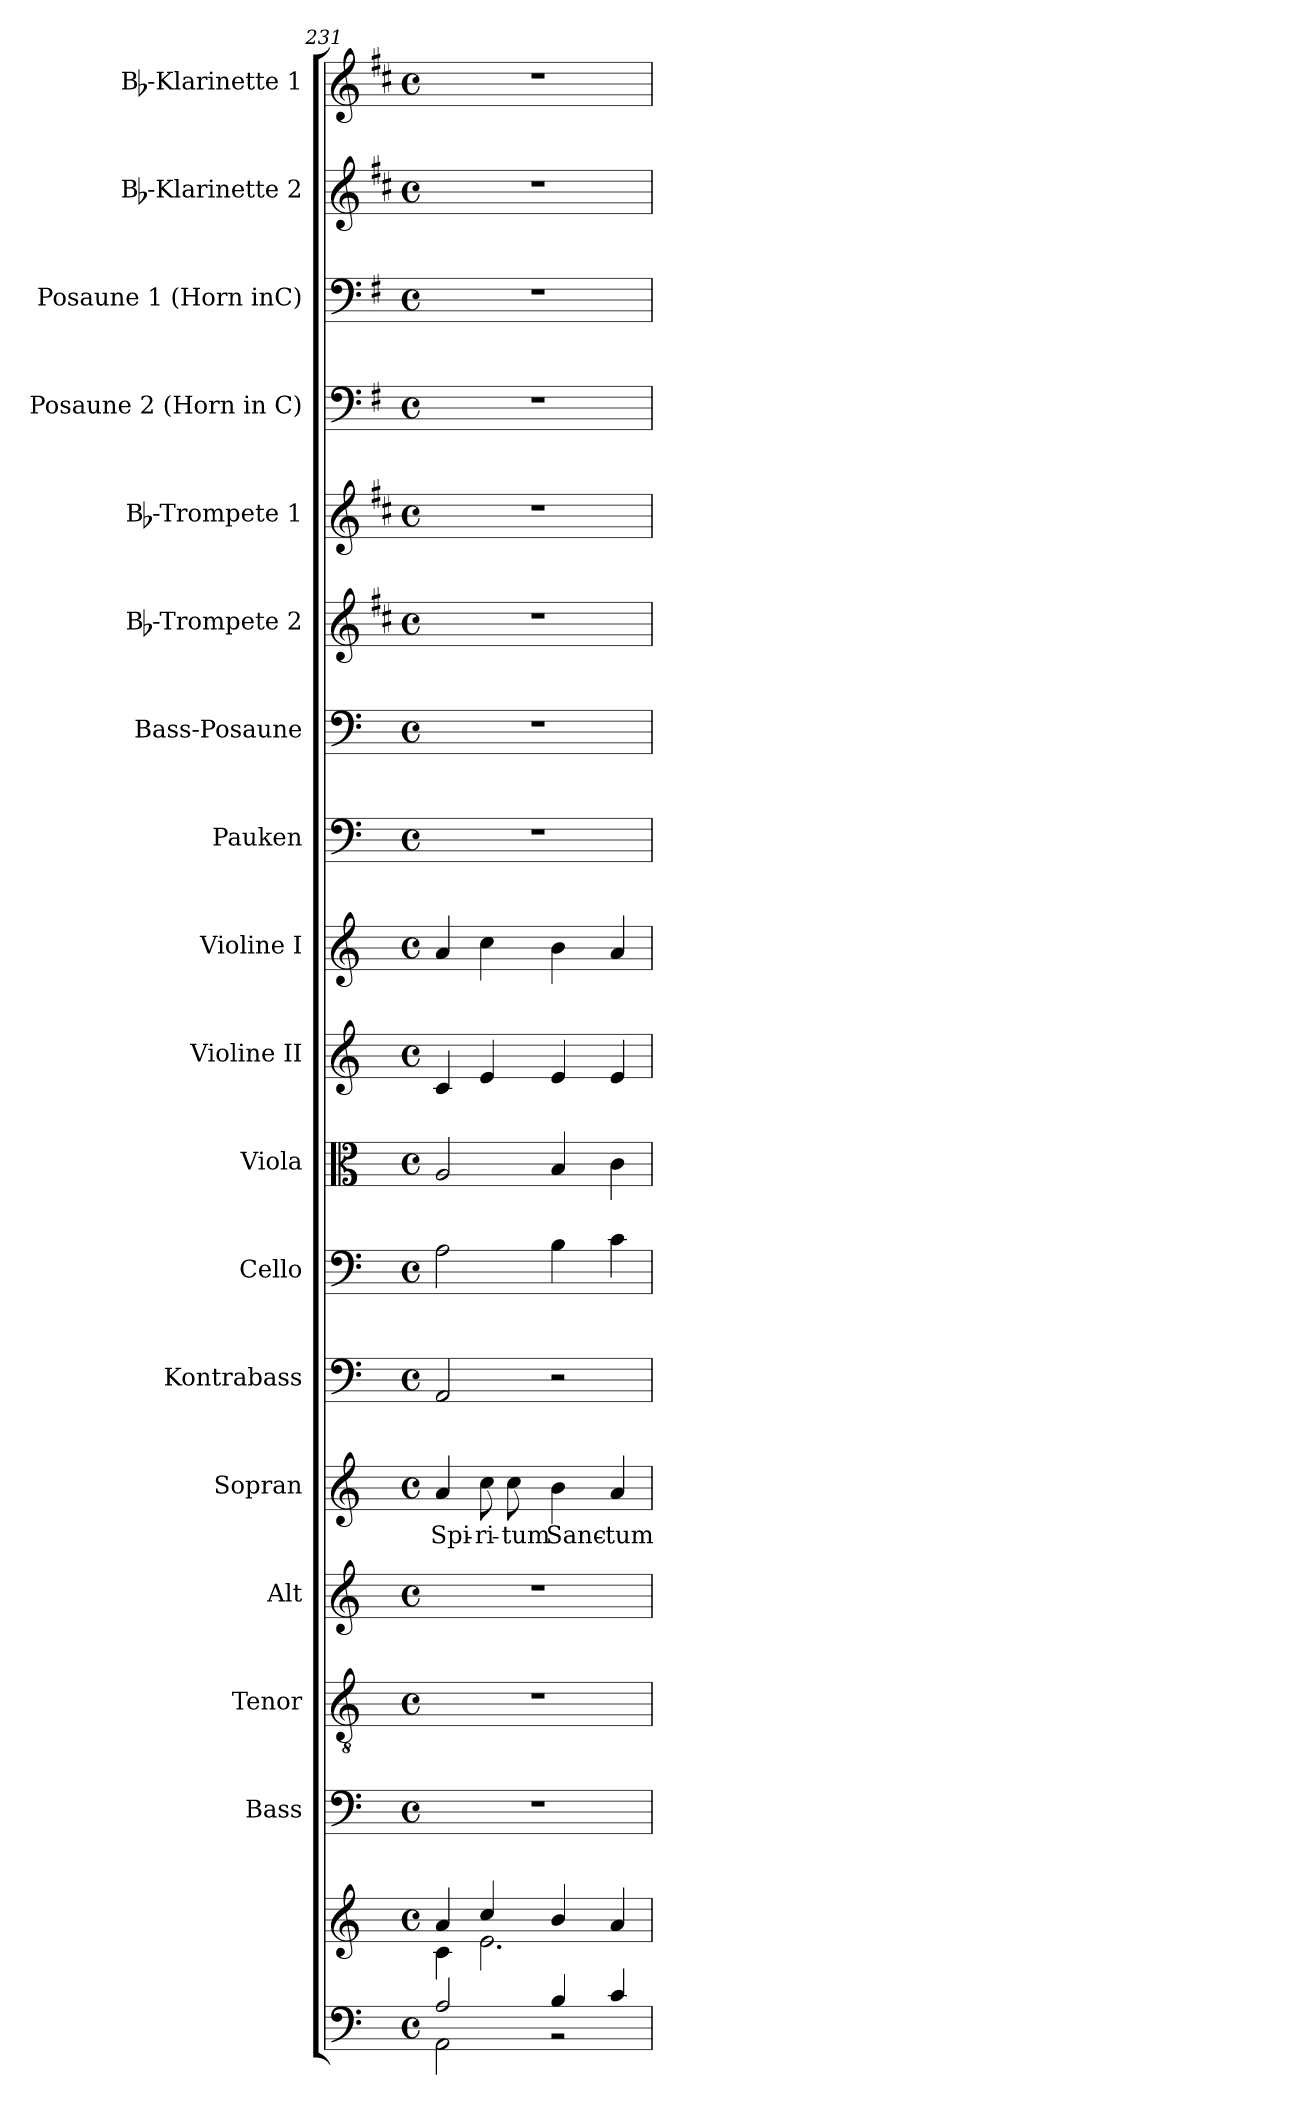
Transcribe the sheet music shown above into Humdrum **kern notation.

**kern	**kern	**kern	**kern	**kern	**kern	**text	**kern	**kern	**kern	**kern	**kern	**kern	**kern	**kern	**kern	**kern	**kern	**kern	**kern
*part18	*part18	*part17	*part16	*part15	*part14	*part14	*part13	*part12	*part11	*part10	*part9	*part8	*part7	*part6	*part5	*part4	*part3	*part2	*part1
*staff19	*staff18	*staff17	*staff16	*staff15	*staff14	*staff14	*staff13	*staff12	*staff11	*staff10	*staff9	*staff8	*staff7	*staff6	*staff5	*staff4	*staff3	*staff2	*staff1
*	*	*I"Bass	*I"Tenor	*I"Alt	*I"Sopran	*	*I"Kontrabass	*I"Cello	*I"Viola	*I"Violine II	*I"Violine I	*I"Pauken	*I"Bass-Posaune	*I"Bb-Trompete 2	*I"Bb-Trompete 1	*I"Posaune 2 (Horn in C)	*I"Posaune 1 (Horn inC)	*I"Bb-Klarinette 2	*I"Bb-Klarinette 1
*	*	*I'B.	*I'T.	*I'A.	*I'S.	*	*I'Kb.	*	*I'Vla.	*I'Vl. II	*I'Vl. I	*I'Pk.	*I'B-Pos.	*I'Bb Trp. 2	*I'Bb Trp. 1	*I'Pos. 2	*I'Pos. 1	*I'Bb Kl. 2	*I'Bb Kl. 1
!!LO:PB:g=z
*clefF4	*clefG2	*clefF4	*clefGv2	*clefG2	*clefG2	*	*clefF4	*clefF4	*clefC3	*clefG2	*clefG2	*clefF4	*clefF4	*clefG2	*clefG2	*clefF4	*clefF4	*clefG2	*clefG2
*	*	*	*	*	*	*	*ITrd7c12	*	*	*	*	*	*	*ITrd1c2	*ITrd1c2	*ITrd4c7	*ITrd4c7	*ITrd1c2	*ITrd1c2
*k[]	*k[]	*k[]	*k[]	*k[]	*k[]	*	*k[]	*k[]	*k[]	*k[]	*k[]	*k[]	*k[]	*k[]	*k[]	*k[]	*k[]	*k[]	*k[]
*C:	*C:	*C:	*C:	*C:	*C:	*	*C:	*C:	*C:	*C:	*C:	*C:	*C:	*C:	*C:	*C:	*C:	*C:	*C:
*M4/4	*M4/4	*M4/4	*M4/4	*M4/4	*M4/4	*	*M4/4	*M4/4	*M4/4	*M4/4	*M4/4	*M4/4	*M4/4	*M4/4	*M4/4	*M4/4	*M4/4	*M4/4	*M4/4
*met(c)	*met(c)	*met(c)	*met(c)	*met(c)	*met(c)	*	*met(c)	*met(c)	*met(c)	*met(c)	*met(c)	*met(c)	*met(c)	*met(c)	*met(c)	*met(c)	*met(c)	*met(c)	*met(c)
=231	=231	=231	=231	=231	=231	=231	=231	=231	=231	=231	=231	=231	=231	=231	=231	=231	=231	=231	=231
*^	*^	*	*	*	*	*	*	*	*	*	*	*	*	*	*	*	*	*	*
!	!	!	!	!	!	!	!	!LO:LY:b	!	!	!	!	!	!	!	!	!	!	!	!	!
2A/	2AA\	4a/	4c\	1r	1r	1r	4a/	Spi-	2AAA/	2A\	2A/	4c/	4a/	1r	1r	1r	1r	1r	1r	1r	1r
!	!	!	!	!	!	!	!	!LO:LY:b	!	!	!	!	!	!	!	!	!	!	!	!	!
.	.	4cc/	2.e\	.	.	.	8cc\	-ri-	.	.	.	4e/	4cc\	.	.	.	.	.	.	.	.
!	!	!	!	!	!	!	!	!LO:LY:b	!	!	!	!	!	!	!	!	!	!	!	!	!
.	.	.	.	.	.	.	8cc\	-tum	.	.	.	.	.	.	.	.	.	.	.	.	.
!	!	!	!	!	!	!	!	!LO:LY:b	!	!	!	!	!	!	!	!	!	!	!	!	!
4B/	2rBB	4b/	.	.	.	.	4b\	Sanc-	2r	4B\	4B/	4e/	4b\	.	.	.	.	.	.	.	.
!	!	!	!	!	!	!	!	!LO:LY:b	!	!	!	!	!	!	!	!	!	!	!	!	!
4c/	.	4a/	.	.	.	.	4a/	-tum	.	4c\	4c\	4e/	4a/	.	.	.	.	.	.	.	.
*v	*v	*	*	*	*	*	*	*	*	*	*	*	*	*	*	*	*	*	*	*	*
*	*v	*v	*	*	*	*	*	*	*	*	*	*	*	*	*	*	*	*	*	*
=	=	=	=	=	=	=	=	=	=	=	=	=	=	=	=	=	=	=	=
*-	*-	*-	*-	*-	*-	*-	*-	*-	*-	*-	*-	*-	*-	*-	*-	*-	*-	*-	*-
